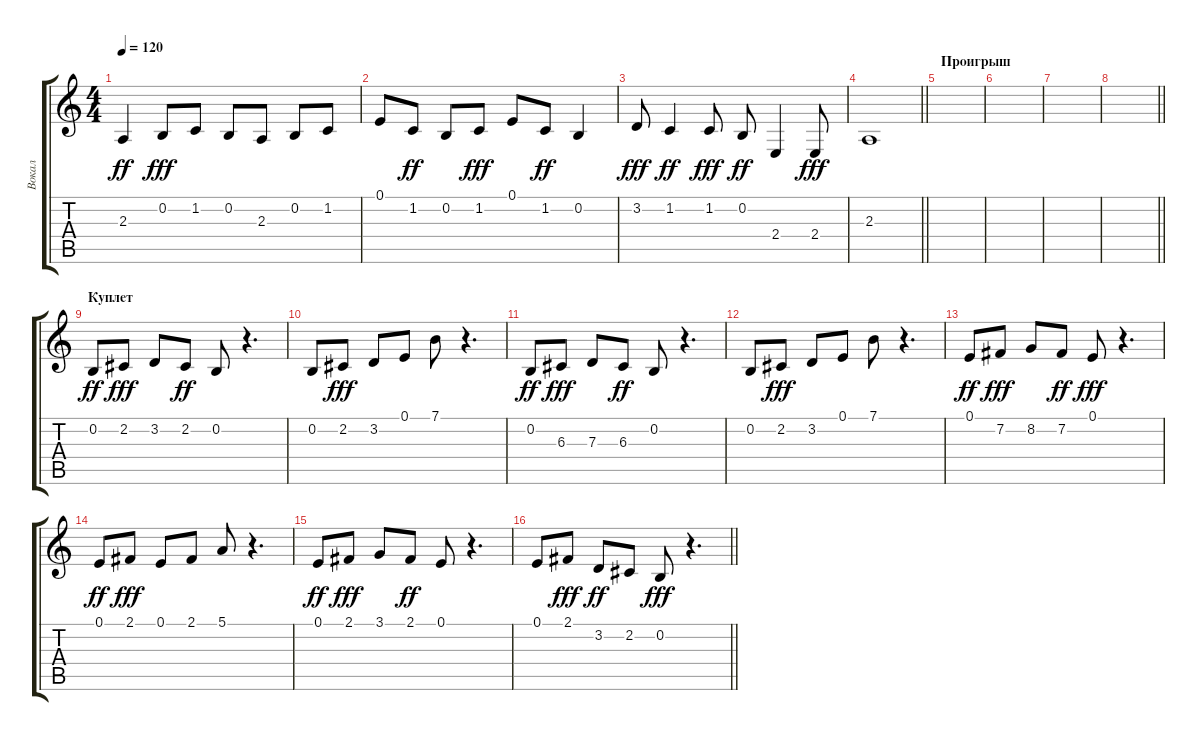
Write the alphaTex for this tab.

\track ("Вокал" "Вокал") {instrument flute}
\staff {score tabs}
\tuning (E4 B3 G3 D3 A2 E2) {hide}
\ts (4 4)
\tempo 120
\clef g2
\ks c
2.3.4{dy ff} 0.2.8{dy fff} 1.2.8 0.2.8 2.3.8 0.2.8 1.2.8 |
0.1.8 1.2.8{dy ff} 0.2.8 1.2.8{dy fff} 0.1.8 1.2.8{dy ff} 0.2.4 |
3.2.8{dy fff} 1.2.4{dy ff} 1.2.8{dy fff} 0.2.8{dy ff} 2.4.4 2.4.8{dy fff} |
\barLineRight lightlight
2.3.1 |
\section ("" "Проигрыш")
|
|
|
\barLineRight lightlight
|
\section ("" "Куплет")
0.2.8{dy ff} 2.2.8{dy fff} 3.2.8 2.2.8{dy ff} 0.2.8 r.4{d} |
0.2.8 2.2.8{dy fff} 3.2.8 0.1.8 7.1.8 r.4{d} |
0.2.8{dy ff} 6.3.8{dy fff} 7.3.8 6.3.8{dy ff} 0.2.8 r.4{d} |
0.2.8 2.2.8{dy fff} 3.2.8 0.1.8 7.1.8 r.4{d} |
0.1.8{dy ff} 7.2.8{dy fff} 8.2.8 7.2.8{dy ff} 0.1.8{dy fff} r.4{d} |
0.1.8{dy ff} 2.1.8{dy fff} 0.1.8 2.1.8 5.1.8 r.4{d} |
0.1.8{dy ff} 2.1.8{dy fff} 3.1.8 2.1.8{dy ff} 0.1.8 r.4{d} |
\barLineRight lightlight
0.1.8 2.1.8{dy fff} 3.2.8{dy ff} 2.2.8 0.2.8{dy fff} r.4{d}
